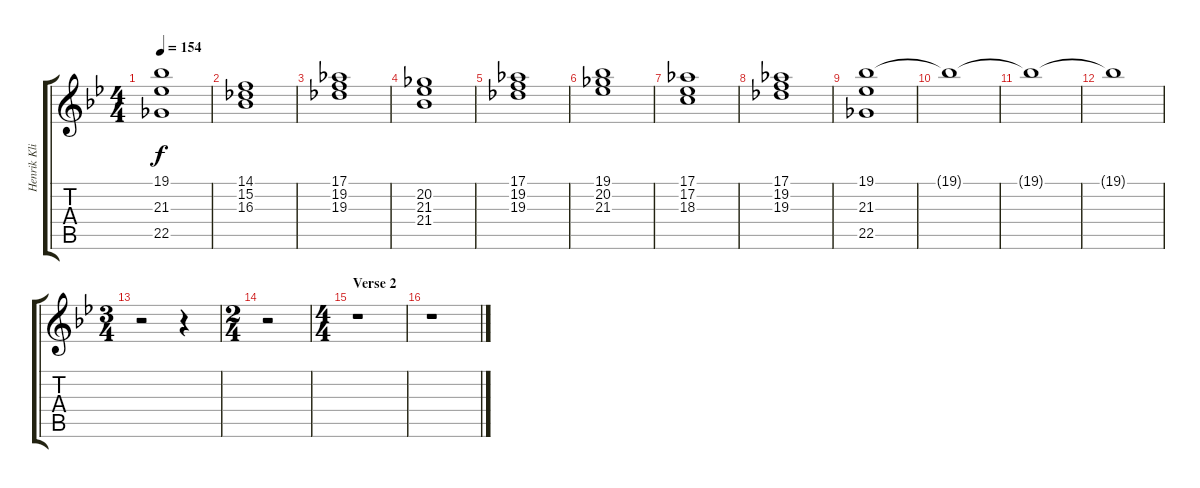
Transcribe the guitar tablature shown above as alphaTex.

\track ("Henrik Klingenberg " "Henrik Kli") {instrument stringensemble1}
\staff {score tabs}
\tuning (Eb4 Bb3 Gb3 Db3 Ab2 Eb2) {hide}
\ts (4 4)
\tempo 154
\clef g2
\ks gminor
(19.1 21.3 22.5).1{dy f} |
(14.1 15.2 16.3).1 |
(17.1 19.2 19.3).1 |
(20.2 21.3 21.4).1 |
(17.1 19.2 19.3).1 |
(19.1 20.2 21.3).1 |
(17.1 17.2 18.3).1 |
(17.1 19.2 19.3).1 |
(19.1 21.3 22.5).1 |
19.1{t}.1 |
19.1{t}.1 |
19.1{t}.1 |
\ts (3 4)
r.2 r.4 |
\ts (2 4)
r.2 |
\ts (4 4)
\section ("" "Verse 2")
r.1 |
r.1
